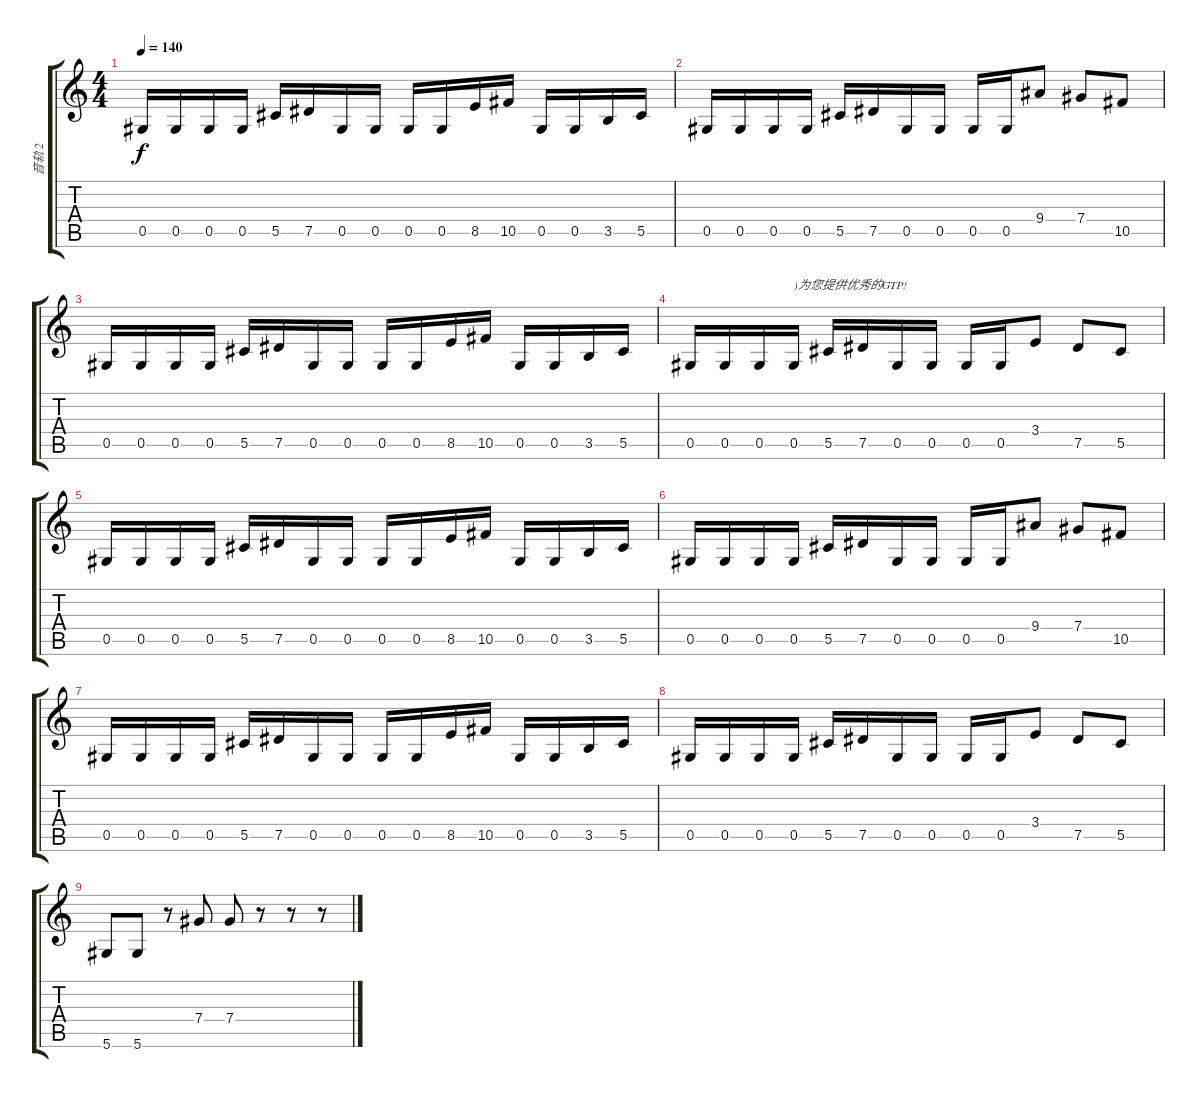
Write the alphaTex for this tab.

\track ("音轨 2" "音轨 2") {instrument distortionguitar}
\staff {score tabs}
\tuning (Eb4 Bb3 Gb3 Db3 Ab2 Eb2) {hide}
\ts (4 4)
\tempo 140
\clef g2
\ks c
0.5.16{dy f} 0.5.16 0.5.16 0.5.16 5.5.16 7.5.16 0.5.16 0.5.16 0.5.16 0.5.16 8.5.16 10.5.16 0.5.16 0.5.16 3.5.16 5.5.16 |
0.5.16 0.5.16 0.5.16 0.5.16 5.5.16 7.5.16 0.5.16 0.5.16 0.5.16 0.5.16 9.4.8 7.4.8 10.5.8 |
0.5.16 0.5.16 0.5.16 0.5.16 5.5.16 7.5.16 0.5.16 0.5.16 0.5.16 0.5.16 8.5.16 10.5.16 0.5.16 0.5.16 3.5.16 5.5.16 |
0.5.16 0.5.16 0.5.16 0.5.16{txt ")为您提供优秀的GTP!"} 5.5.16 7.5.16 0.5.16 0.5.16 0.5.16 0.5.16 3.4.8 7.5.8 5.5.8 |
0.5.16 0.5.16 0.5.16 0.5.16 5.5.16 7.5.16 0.5.16 0.5.16 0.5.16 0.5.16 8.5.16 10.5.16 0.5.16 0.5.16 3.5.16 5.5.16 |
0.5.16 0.5.16 0.5.16 0.5.16 5.5.16 7.5.16 0.5.16 0.5.16 0.5.16 0.5.16 9.4.8 7.4.8 10.5.8 |
0.5.16 0.5.16 0.5.16 0.5.16 5.5.16 7.5.16 0.5.16 0.5.16 0.5.16 0.5.16 8.5.16 10.5.16 0.5.16 0.5.16 3.5.16 5.5.16 |
0.5.16 0.5.16 0.5.16 0.5.16 5.5.16 7.5.16 0.5.16 0.5.16 0.5.16 0.5.16 3.4.8 7.5.8 5.5.8 |
5.6.8 5.6.8 r.8 7.4.8 7.4.8 r.8 r.8 r.8
